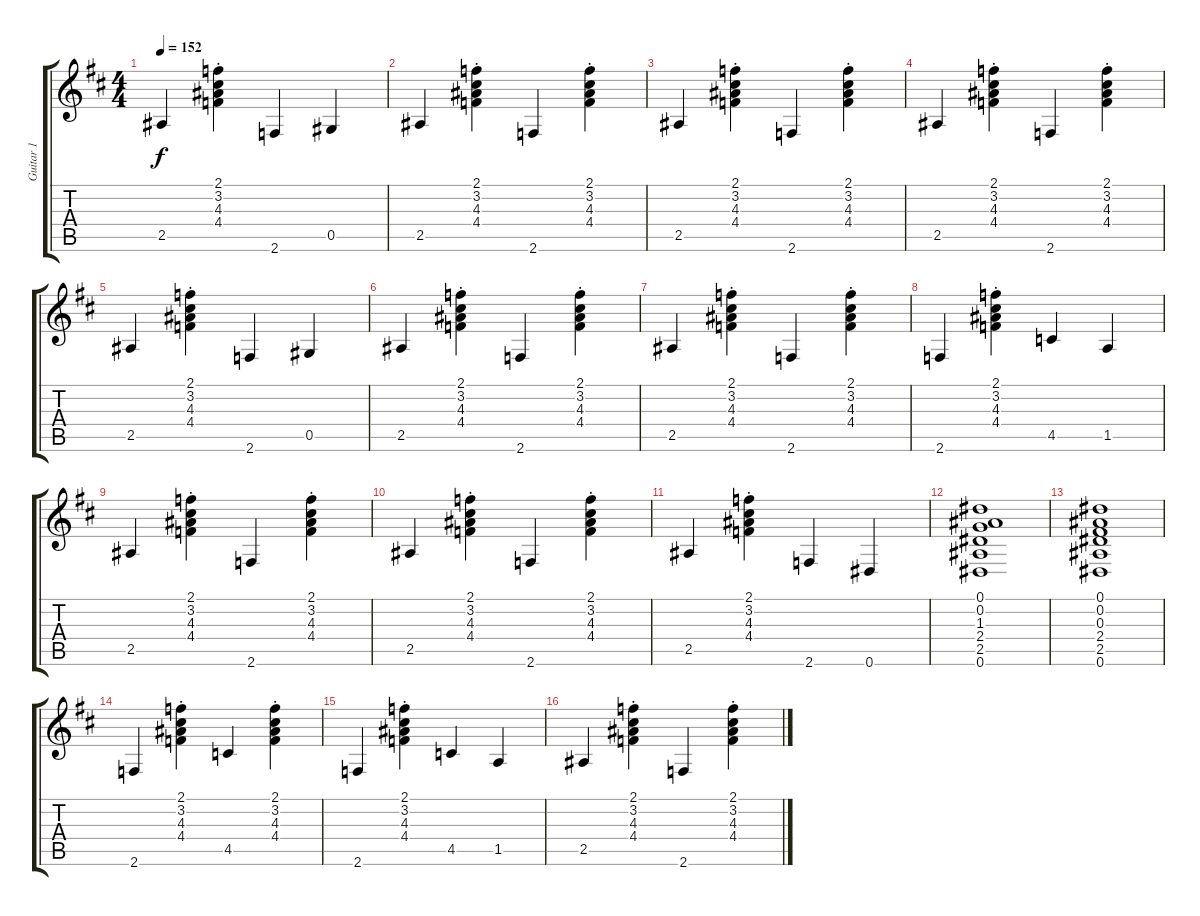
\track ("Guitar 1" "Guitar 1") {instrument acousticguitarnylon}
\staff {score tabs}
\tuning (Eb4 Bb3 Gb3 Db3 Ab2 Eb2) {hide}
\ts (4 4)
\tempo 152
\clef g2
\ks d
2.5.4{dy f} (2.1{st} 3.2{st} 4.3{st} 4.4{st}).4 2.6.4 0.5.4 |
2.5.4 (2.1{st} 3.2{st} 4.3{st} 4.4{st}).4 2.6.4 (2.1{st} 3.2{st} 4.3{st} 4.4{st}).4 |
2.5.4 (2.1{st} 3.2{st} 4.3{st} 4.4{st}).4 2.6.4 (2.1{st} 3.2{st} 4.3{st} 4.4{st}).4 |
2.5.4 (2.1{st} 3.2{st} 4.3{st} 4.4{st}).4 2.6.4 (2.1{st} 3.2{st} 4.3{st} 4.4{st}).4 |
2.5.4 (2.1{st} 3.2{st} 4.3{st} 4.4{st}).4 2.6.4 0.5.4 |
2.5.4 (2.1{st} 3.2{st} 4.3{st} 4.4{st}).4 2.6.4 (2.1{st} 3.2{st} 4.3{st} 4.4{st}).4 |
2.5.4 (2.1{st} 3.2{st} 4.3{st} 4.4{st}).4 2.6.4 (2.1{st} 3.2{st} 4.3{st} 4.4{st}).4 |
2.6.4 (2.1{st} 3.2{st} 4.3{st} 4.4{st}).4 4.5.4 1.5.4 |
2.5.4 (2.1{st} 3.2{st} 4.3{st} 4.4{st}).4 2.6.4 (2.1{st} 3.2{st} 4.3{st} 4.4{st}).4 |
2.5.4 (2.1{st} 3.2{st} 4.3{st} 4.4{st}).4 2.6.4 (2.1{st} 3.2{st} 4.3{st} 4.4{st}).4 |
2.5.4 (2.1{st} 3.2{st} 4.3{st} 4.4{st}).4 2.6.4 0.6.4 |
(0.1 0.2 1.3 2.4 2.5 0.6).1 |
(0.1 0.2 0.3 2.4 2.5 0.6).1 |
2.6.4 (2.1{st} 3.2{st} 4.3{st} 4.4{st}).4 4.5.4 (2.1{st} 3.2{st} 4.3{st} 4.4{st}).4 |
2.6.4 (2.1{st} 3.2{st} 4.3{st} 4.4{st}).4 4.5.4 1.5.4 |
2.5.4 (2.1{st} 3.2{st} 4.3{st} 4.4{st}).4 2.6.4 (2.1{st} 3.2{st} 4.3{st} 4.4{st}).4
